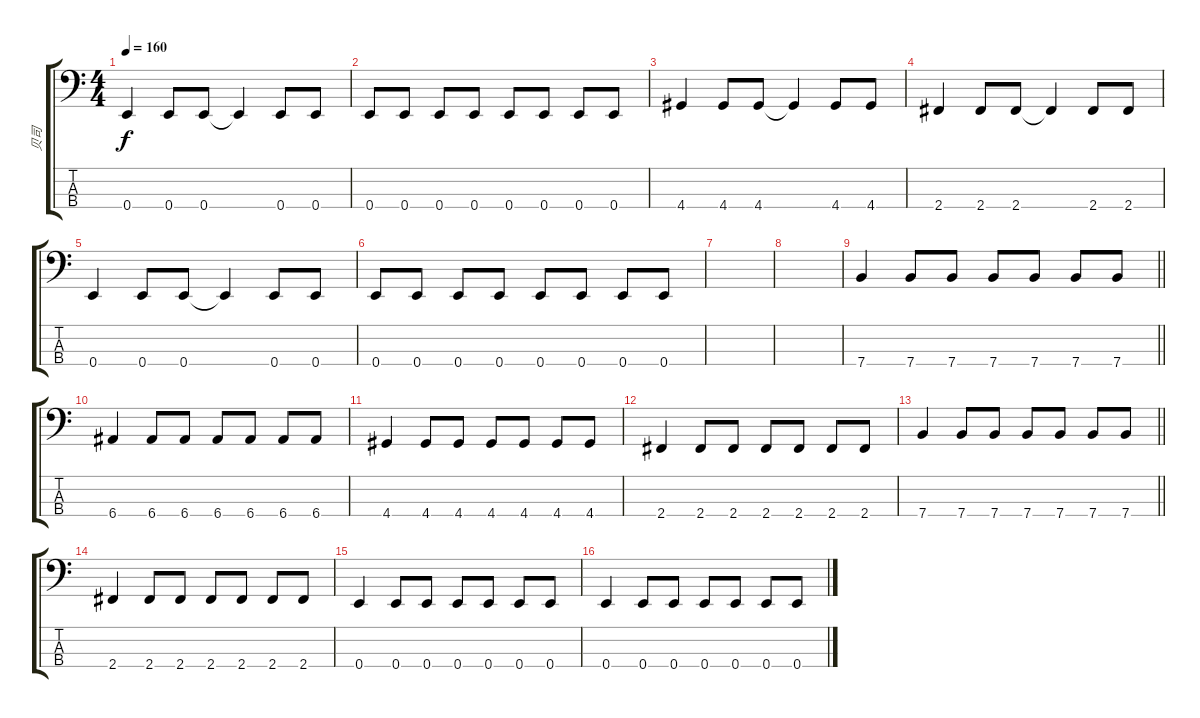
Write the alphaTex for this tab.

\track ("贝司" "贝司") {instrument electricbassfinger}
\staff {score tabs}
\tuning (G2 D2 A1 E1) {hide}
\ts (4 4)
\tempo 160
\clef f4
\ks c
0.4.4{dy f} 0.4.8 0.4.8 0.4{t}.4 0.4.8 0.4.8 |
0.4.8 0.4.8 0.4.8 0.4.8 0.4.8 0.4.8 0.4.8 0.4.8 |
4.4.4 4.4.8 4.4.8 4.4{t}.4 4.4.8 4.4.8 |
2.4.4 2.4.8 2.4.8 2.4{t}.4 2.4.8 2.4.8 |
0.4.4 0.4.8 0.4.8 0.4{t}.4 0.4.8 0.4.8 |
0.4.8 0.4.8 0.4.8 0.4.8 0.4.8 0.4.8 0.4.8 0.4.8 |
|
|
\barLineRight lightlight
7.4.4 7.4.8 7.4.8 7.4.8 7.4.8 7.4.8 7.4.8 |
6.4.4 6.4.8 6.4.8 6.4.8 6.4.8 6.4.8 6.4.8 |
4.4.4 4.4.8 4.4.8 4.4.8 4.4.8 4.4.8 4.4.8 |
2.4.4 2.4.8 2.4.8 2.4.8 2.4.8 2.4.8 2.4.8 |
\barLineRight lightlight
7.4.4 7.4.8 7.4.8 7.4.8 7.4.8 7.4.8 7.4.8 |
2.4.4 2.4.8 2.4.8 2.4.8 2.4.8 2.4.8 2.4.8 |
0.4.4 0.4.8 0.4.8 0.4.8 0.4.8 0.4.8 0.4.8 |
0.4.4 0.4.8 0.4.8 0.4.8 0.4.8 0.4.8 0.4.8
